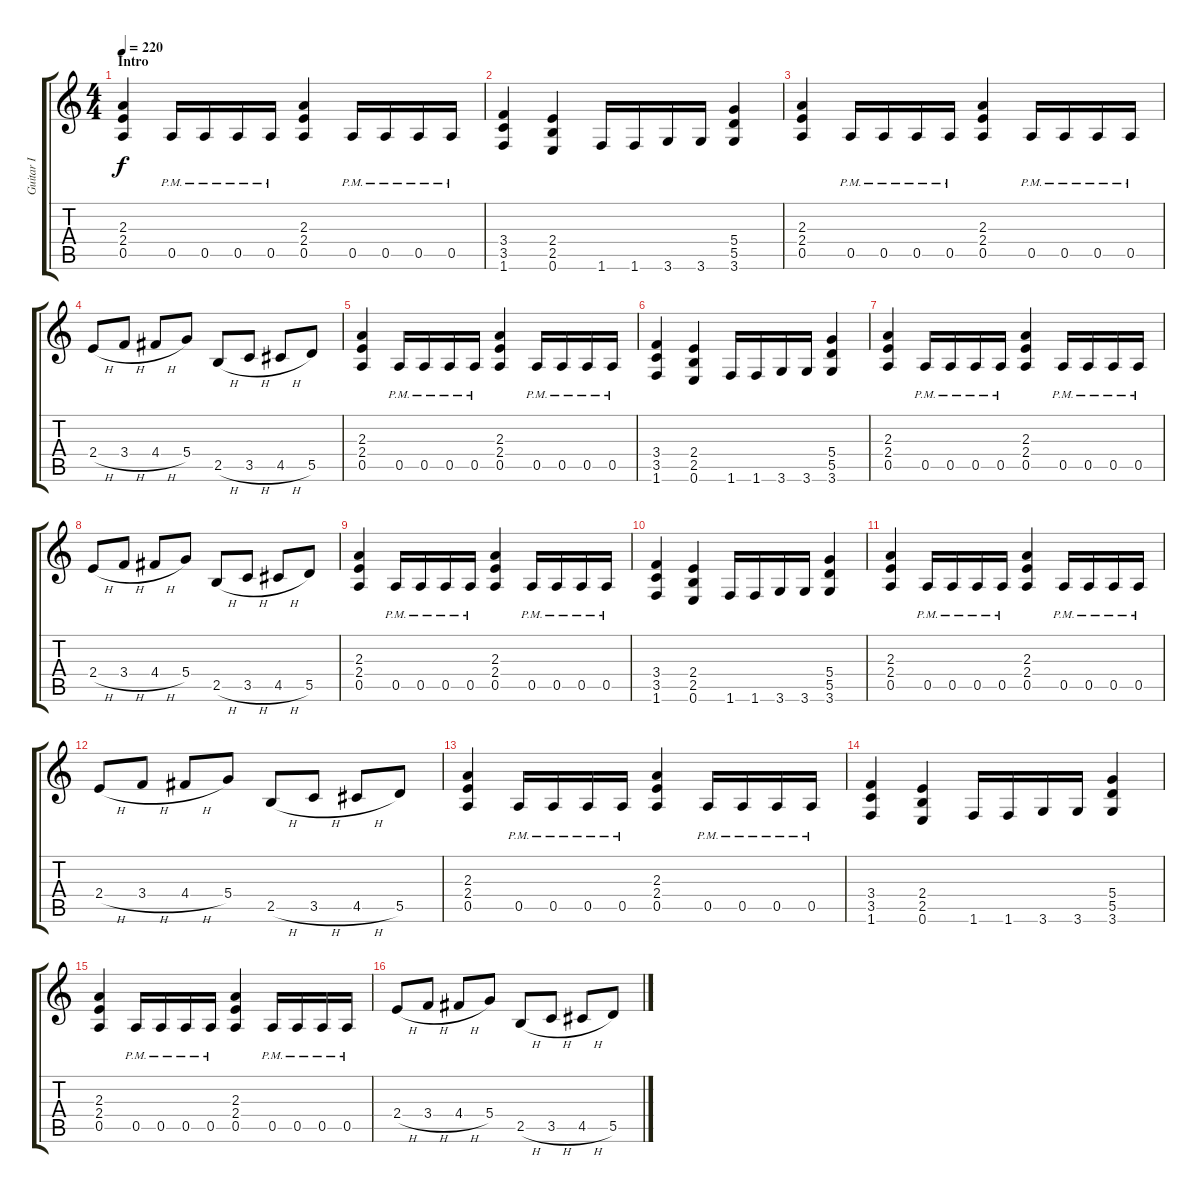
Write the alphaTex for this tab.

\track ("Guitar I" "Guitar I") {instrument distortionguitar}
\staff {score tabs}
\tuning (E4 B3 G3 D3 A2 E2) {hide}
\ts (4 4)
\section ("" "Intro")
\tempo 220
\clef g2
\ks c
(2.3 2.4 0.5).4{dy f instrument distortionguitar} 0.5{pm}.16 0.5{pm}.16 0.5{pm}.16 0.5{pm}.16 (2.3 2.4 0.5).4 0.5{pm}.16 0.5{pm}.16 0.5{pm}.16 0.5{pm}.16 |
(3.4 3.5 1.6).4 (2.4 2.5 0.6).4 1.6.16 1.6.16 3.6.16 3.6.16 (5.4 5.5 3.6).4 |
(2.3 2.4 0.5).4 0.5{pm}.16 0.5{pm}.16 0.5{pm}.16 0.5{pm}.16 (2.3 2.4 0.5).4 0.5{pm}.16 0.5{pm}.16 0.5{pm}.16 0.5{pm}.16 |
2.4{h}.8 3.4{h}.8 4.4{h}.8 5.4.8 2.5{h}.8 3.5{h}.8 4.5{h}.8 5.5.8 |
(2.3 2.4 0.5).4 0.5{pm}.16 0.5{pm}.16 0.5{pm}.16 0.5{pm}.16 (2.3 2.4 0.5).4 0.5{pm}.16 0.5{pm}.16 0.5{pm}.16 0.5{pm}.16 |
(3.4 3.5 1.6).4 (2.4 2.5 0.6).4 1.6.16 1.6.16 3.6.16 3.6.16 (5.4 5.5 3.6).4 |
(2.3 2.4 0.5).4 0.5{pm}.16 0.5{pm}.16 0.5{pm}.16 0.5{pm}.16 (2.3 2.4 0.5).4 0.5{pm}.16 0.5{pm}.16 0.5{pm}.16 0.5{pm}.16 |
2.4{h}.8 3.4{h}.8 4.4{h}.8 5.4.8 2.5{h}.8 3.5{h}.8 4.5{h}.8 5.5.8 |
(2.3 2.4 0.5).4 0.5{pm}.16 0.5{pm}.16 0.5{pm}.16 0.5{pm}.16 (2.3 2.4 0.5).4 0.5{pm}.16 0.5{pm}.16 0.5{pm}.16 0.5{pm}.16 |
(3.4 3.5 1.6).4 (2.4 2.5 0.6).4 1.6.16 1.6.16 3.6.16 3.6.16 (5.4 5.5 3.6).4 |
(2.3 2.4 0.5).4 0.5{pm}.16 0.5{pm}.16 0.5{pm}.16 0.5{pm}.16 (2.3 2.4 0.5).4 0.5{pm}.16 0.5{pm}.16 0.5{pm}.16 0.5{pm}.16 |
2.4{h}.8 3.4{h}.8 4.4{h}.8 5.4.8 2.5{h}.8 3.5{h}.8 4.5{h}.8 5.5.8 |
(2.3 2.4 0.5).4 0.5{pm}.16 0.5{pm}.16 0.5{pm}.16 0.5{pm}.16 (2.3 2.4 0.5).4 0.5{pm}.16 0.5{pm}.16 0.5{pm}.16 0.5{pm}.16 |
(3.4 3.5 1.6).4 (2.4 2.5 0.6).4 1.6.16 1.6.16 3.6.16 3.6.16 (5.4 5.5 3.6).4 |
(2.3 2.4 0.5).4 0.5{pm}.16 0.5{pm}.16 0.5{pm}.16 0.5{pm}.16 (2.3 2.4 0.5).4 0.5{pm}.16 0.5{pm}.16 0.5{pm}.16 0.5{pm}.16 |
2.4{h}.8 3.4{h}.8 4.4{h}.8 5.4.8 2.5{h}.8 3.5{h}.8 4.5{h}.8 5.5.8
